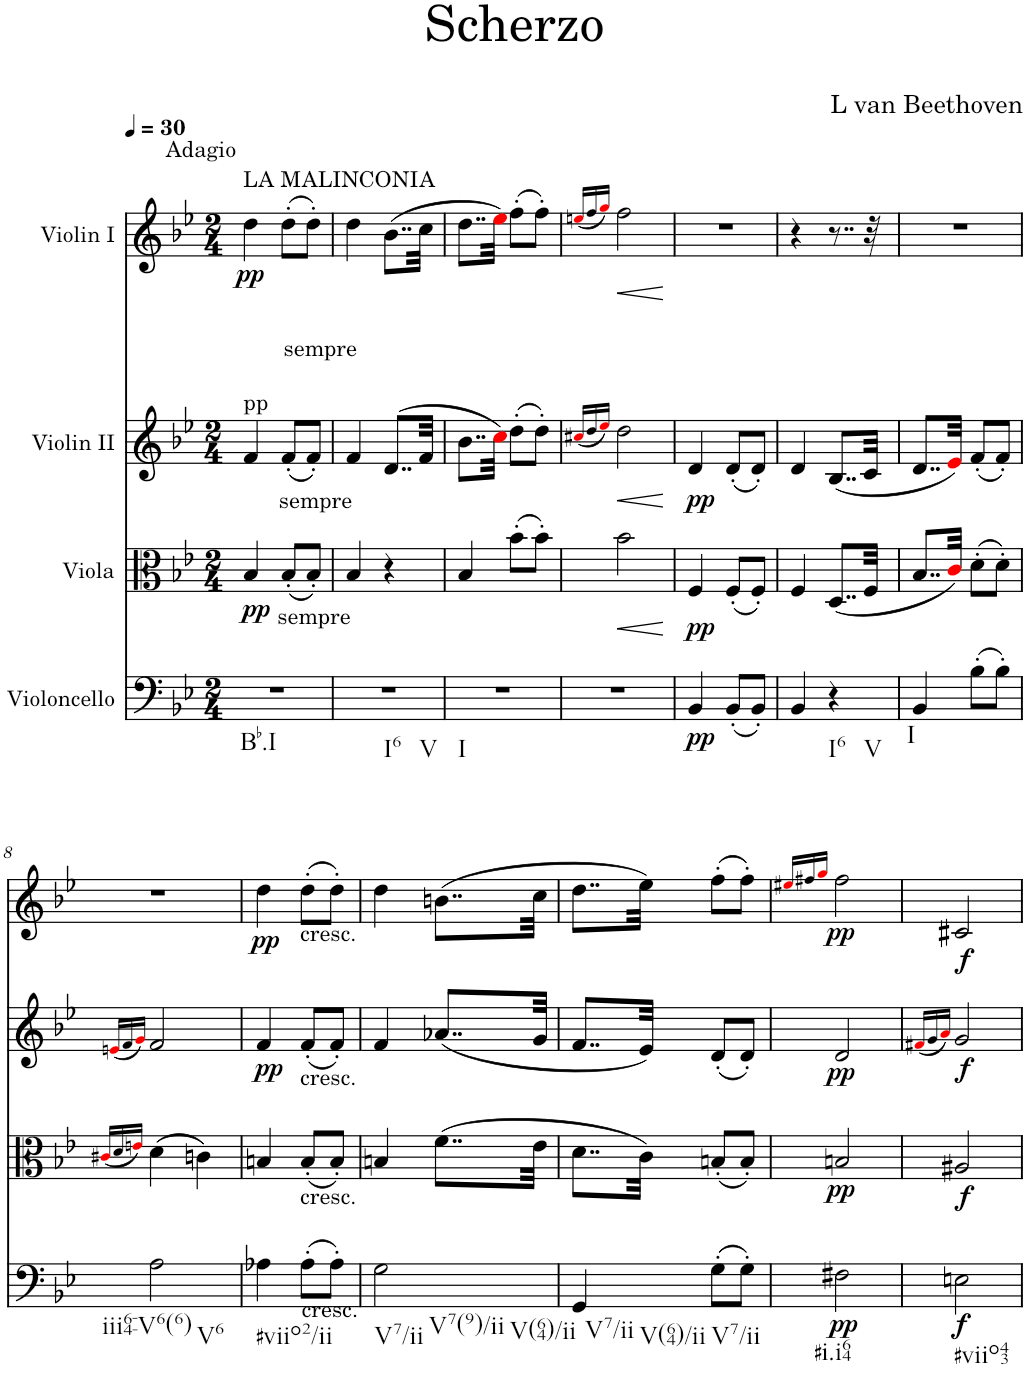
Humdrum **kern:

**kern	**dynam	**kern	**dynam	**kern	**dynam	**kern	**dynam
*part4	*part4	*part3	*part3	*part2	*part2	*part1	*part1
*staff4	*staff4	*staff3	*staff3	*staff2	*staff2	*staff1	*staff1
*I"Violoncello	*	*I"Viola	*	*I"Violin II	*	*I"Violin I	*
*I'Vc	*	*I'Vla	*	*I'Vln	*	*I'Vln	*
*clefF4	*	*clefC3	*	*clefG2	*	*clefG2	*
*k[b-e-]	*	*k[b-e-]	*	*k[b-e-]	*	*k[b-e-]	*
*M2/4	*	*M2/4	*	*M2/4	*	*M2/4	*
*MM30	*	*MM30	*	*MM30	*	*MM30	*
=1	=1	=1	=1	=1	=1	=1	=1
!	!	!	!	!	!	!LO:TX:a:t=LA MALINCONIA	!
!	!	!	!	!	!	!LO:TX:b:t=pp	!
!	!	!	!	!	!	!LO:TX:a:t=Adagio	!
!LO:TX:b:t=Bb.I	!	!	!	!	!	!	!
!	!	!	!LO:DY:b	!	!	!	!LO:DY:b
2r	.	4B-/	pp	4f/	.	4dd\	pp
!	!	!	!	!LO:TX:a:t=sempre	!	!	!
!	!	!	!	!LO:TX:b:t=sempre	!	!	!
!	!	!LO:TX:b:t=sempre	!	!	!	!	!
.	.	(8B-'/L	.	(8f'/L	.	(8dd'\L	.
.	.	8B-'/J)	.	8f'/J)	.	8dd'\J)	.
=2	=2	=2	=2	=2	=2	=2	=2
!LO:TX:b:t=I6	!	!	!	!	!	!	!
!LO:TX:b:t=V	!	!	!	!	!	!	!
2r	.	4B-/	.	4f/	.	4dd\	.
.	.	4r	.	(8..d/L	.	(8..b-\L	.
.	.	.	.	32f/Jkk	.	32cc\Jkk	.
=3	=3	=3	=3	=3	=3	=3	=3
!LO:TX:b:t=I	!	!	!	!	!	!	!
2r	.	4B-/	.	8..b-\L	.	8..dd\L	.
.	.	.	.	32cci\Jkk)	.	32ee-i\Jkk)	.
.	.	(8b-'\L	.	(8dd'\L	.	(8ff'\L	.
.	.	8b-'\J)	.	8dd'\J)	.	8ff'\J)	.
=4	=4	=4	=4	=4	=4	=4	=4
.	.	.	.	(16qcc#Xi/LL	.	(16qeeni/LL	.
.	.	.	.	16qdd/	.	16qff/	.
.	.	.	.	16qee-i/JJ)	.	16qggi/JJ)	.
!	!	!	!LO:HP:b	!	!	!	!
2r	.	2b-\	<	2dd\	.	2ff\	.
.	.	.	[	.	.	.	.
=5	=5	=5	=5	=5	=5	=5	=5
!	!LO:DY:b	!	!LO:DY:b	!	!LO:DY:b	!	!
4BB-/	pp	4F/	pp	4d/	pp	2r	.
(8BB-'/L	.	(8F'/L	.	(8d'/L	.	.	.
8BB-'/J)	.	8F'/J)	.	8d'/J)	.	.	.
=6	=6	=6	=6	=6	=6	=6	=6
4BB-/	.	4F/	.	4d/	.	4r	.
!LO:TX:b:t=I6	!	!	!	!	!	!	!
!LO:TX:b:t=V	!	!	!	!	!	!	!
4r	.	(8..D/L	.	(8..B-/L	.	8..r	.
.	.	32F/Jkk	.	32c/Jkk	.	32r	.
=7	=7	=7	=7	=7	=7	=7	=7
!LO:TX:b:t=I	!	!	!	!	!	!	!
4BB-/	.	8..B-/L	.	8..d/L	.	2r	.
.	.	32ci/Jkk)	.	32e-i/Jkk)	.	.	.
(8B-'\L	.	(8d'\L	.	(8f'/L	.	.	.
8B-'\J)	.	8d'\J)	.	8f'/J)	.	.	.
!!LO:LB:g=z
=8	=8	=8	=8	=8	=8	=8	=8
.	.	(16qc#Xi/LL	.	(16qeni/LL	.	.	.
.	.	16qd/	.	16qf/	.	.	.
.	.	16qeni/JJ)	.	16qgi/JJ)	.	.	.
!LO:TX:b:t=iii64-V6(6)	!	!	!	!	!	!	!
!LO:TX:b:t=V6	!	!	!	!	!	!	!
2A\	.	(4d\	.	2f/	.	2r	.
.	.	4cn\)	.	.	.	.	.
=9	=9	=9	=9	=9	=9	=9	=9
!LO:TX:b:t=#viio2/ii	!	!	!	!	!	!	!
!	!	!	!	!	!LO:DY:b	!	!LO:DY:b
4A-X\	.	4Bn/	.	4f/	pp	4dd\	pp
!	!	!	!	!	!	!LO:TX:b:t=cresc.	!
!	!	!	!	!LO:TX:b:t=cresc.	!	!	!
!	!	!LO:TX:b:t=cresc.	!	!	!	!	!
!LO:TX:a:t=cresc.	!	!	!	!	!	!	!
(8A-'\L	.	(8B'/L	.	(8f'/L	.	(8dd'\L	.
8A-'\J)	.	8B'/J)	.	8f'/J)	.	8dd'\J)	.
=10	=10	=10	=10	=10	=10	=10	=10
!LO:TX:b:t=V7/ii	!	!	!	!	!	!	!
!LO:TX:b:t=V7(9)/ii	!	!	!	!	!	!	!
!LO:TX:b:t=V(64)/ii	!	!	!	!	!	!	!
2G\	.	4Bn/	.	4f/	.	4dd\	.
.	.	(8..f\L	.	(8..a-X/L	.	(8..bn\L	.
.	.	32e-\Jkk	.	32g/Jkk	.	32cc\Jkk	.
=11	=11	=11	=11	=11	=11	=11	=11
!LO:TX:b:t=V7/ii	!	!	!	!	!	!	!
!LO:TX:b:t=V(64)/ii	!	!	!	!	!	!	!
4GG/	.	8..d\L	.	8..f/L	.	8..dd\L	.
.	.	32c\Jkk)	.	32e-/Jkk)	.	32ee-\Jkk)	.
!LO:TX:b:t=V7/ii	!	!	!	!	!	!	!
(8G'\L	.	(8Bn'/L	.	(8d'/L	.	(8ff'\L	.
8G'\J)	.	8B'/J)	.	8d'/J)	.	8ff'\J)	.
=12	=12	=12	=12	=12	=12	=12	=12
.	.	.	.	.	.	16qee#Xi/LL	.
.	.	.	.	.	.	16qff#X/	.
.	.	.	.	.	.	16qggi/JJ	.
!LO:TX:b:t=#i.i64	!	!	!	!	!	!	!
!	!LO:DY:b	!	!LO:DY:b	!	!LO:DY:b	!	!LO:DY:b
2F#X\	pp	2Bn/	pp	2d/	pp	2ff#\	pp
=13	=13	=13	=13	=13	=13	=13	=13
.	.	.	.	(16qf#Xi/LL	.	.	.
.	.	.	.	16qg/	.	.	.
.	.	.	.	16qai/JJ)	.	.	.
!LO:TX:b:t=#viio43	!	!	!	!	!	!	!
!	!LO:DY:b	!	!LO:DY:b	!	!LO:DY:b	!	!LO:DY:b
2En\	f	2A#X/	f	2g/	f	2c#X/	f
=	=	=	=	=	=	=	=
*-	*-	*-	*-	*-	*-	*-	*-
